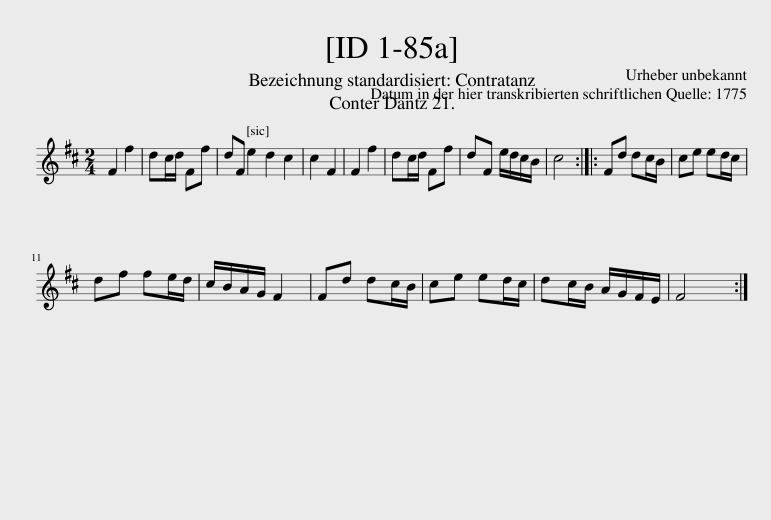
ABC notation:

X:1
L:1/8
M:2/4
I:linebreak $
K:D
V:1 treble
V:1
 F2 f2 | dc/d/ Ff | dF e2 d2 c2 | c2 F2 | F2 f2 | %5
 dc/d/ Ff | dF e/d/c/B/ | c4 :: Fd dc/B/ | ce ed/c/ |$ %10
 df fe/d/ | c/B/A/G/ F2 | Fd dc/B/ | ce ed/c/ | dc/B/ A/G/F/E/ | %15
 F4 :| %16
